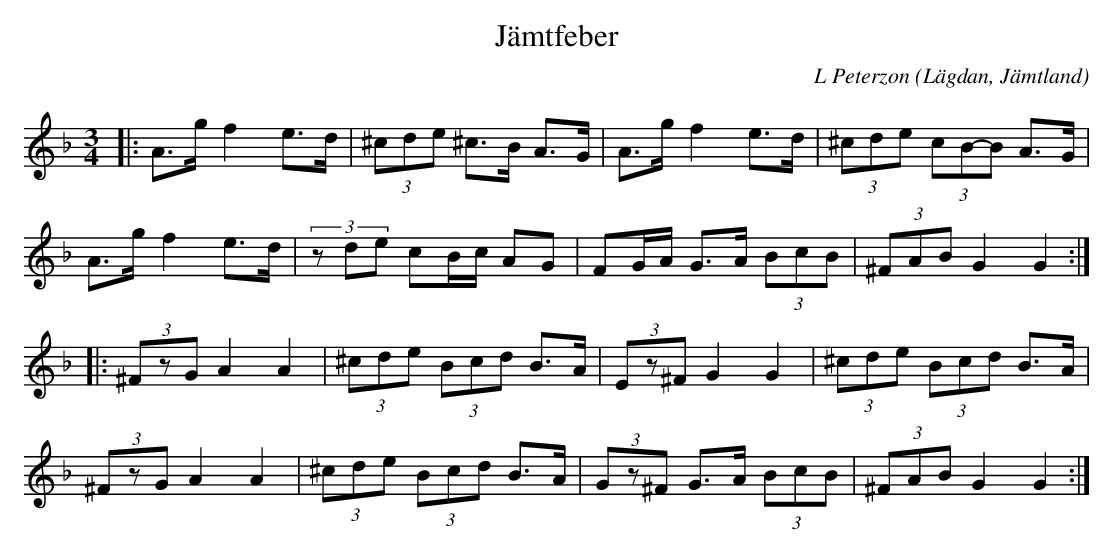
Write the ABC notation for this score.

X:1
T:Jämtfeber
C: L Peterzon
O:Lägdan, Jämtland
M:3/4
L:1/8
K:Dm
|: A>g f2 e>d|(3^cde ^c>B A>G|A>g f2 e>d|(3^cde (3cB-B A>G|
A>g f2 e>d|(3zde cB/c/ AG|FG/A/ G>A (3BcB|(3^FAB G2 G2:|
|:(3^FzG A2 A2|(3^cde (3Bcd B>A|(3Ez^F G2 G2|(3^cde (3Bcd B>A|
(3^FzG A2 A2|(3^cde (3Bcd B>A| (3Gz^F G>A (3BcB|(3^FAB G2 G2:|
